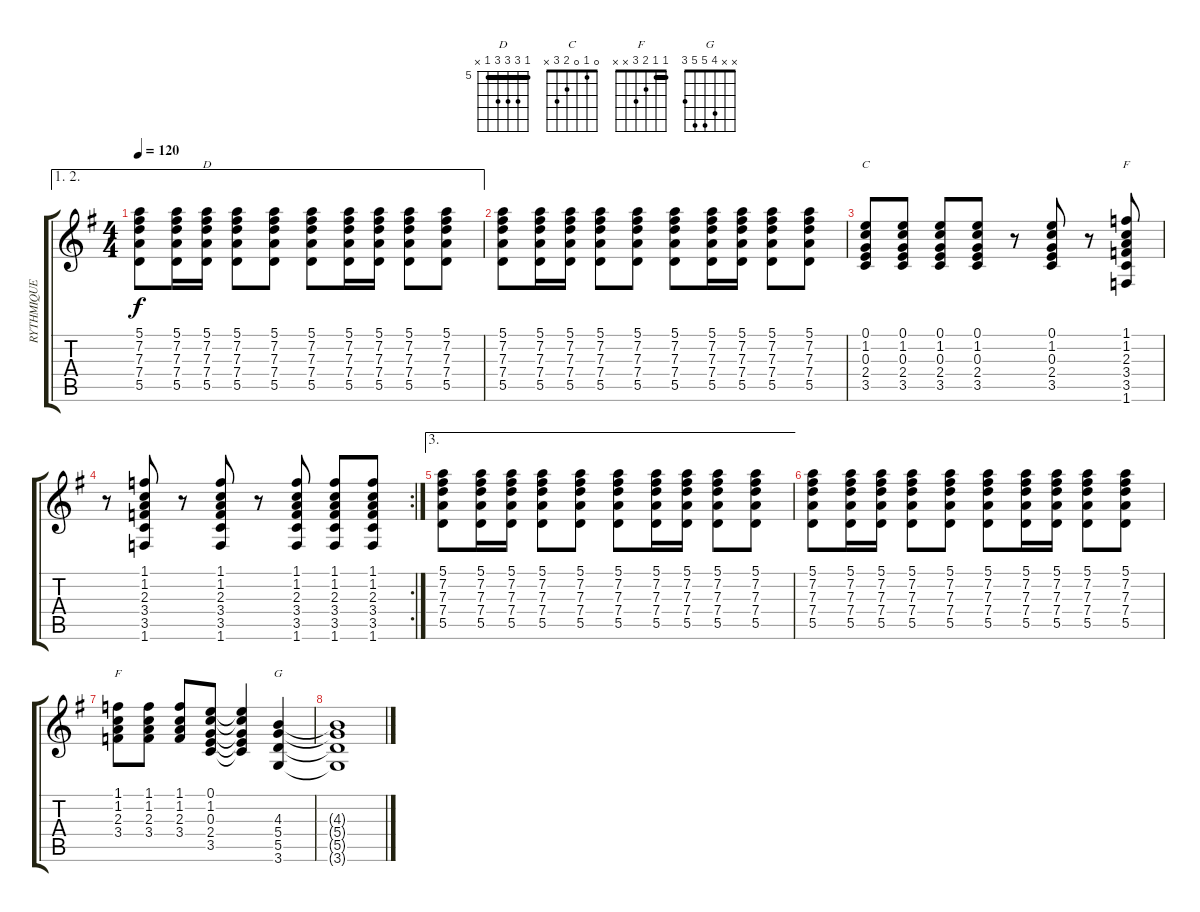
\track ("RYTHMIQUE" "RYTHMIQUE") {instrument acousticguitarnylon}
\staff {score tabs}
\tuning (E4 B3 G3 D3 A2 E2) {hide}
\chord ("D" 5 7 7 7 5 x) {firstfret 5 barre 5}
\chord ("C" 0 1 0 2 3 x)
\chord ("F" 1 1 2 3 3 1) {barre 1}
\chord ("F" 1 1 2 3 x x) {barre 1}
\chord ("G" x x 4 5 5 3)
\ae (1 2)
\ts (4 4)
\tempo 120
\clef g2
\ks g
(5.1 7.2 7.3 7.4 5.5).8{dy f} (5.1 7.2 7.3 7.4 5.5).16 (5.1 7.2 7.3 7.4 5.5).16{ch "D"} (5.1 7.2 7.3 7.4 5.5).8 (5.1 7.2 7.3 7.4 5.5).8 (5.1 7.2 7.3 7.4 5.5).8 (5.1 7.2 7.3 7.4 5.5).16 (5.1 7.2 7.3 7.4 5.5).16 (5.1 7.2 7.3 7.4 5.5).8 (5.1 7.2 7.3 7.4 5.5).8 |
(5.1 7.2 7.3 7.4 5.5).8 (5.1 7.2 7.3 7.4 5.5).16 (5.1 7.2 7.3 7.4 5.5).16 (5.1 7.2 7.3 7.4 5.5).8 (5.1 7.2 7.3 7.4 5.5).8 (5.1 7.2 7.3 7.4 5.5).8 (5.1 7.2 7.3 7.4 5.5).16 (5.1 7.2 7.3 7.4 5.5).16 (5.1 7.2 7.3 7.4 5.5).8 (5.1 7.2 7.3 7.4 5.5).8 |
(0.1 1.2 0.3 2.4 3.5).8{ch "C"} (0.1 1.2 0.3 2.4 3.5).8 (0.1 1.2 0.3 2.4 3.5).8 (0.1 1.2 0.3 2.4 3.5).8 r.8 (0.1 1.2 0.3 2.4 3.5).8 r.8 (1.1 1.2 2.3 3.4 3.5 1.6).8{ch "F"} |
\rc 2
r.8 (1.1 1.2 2.3 3.4 3.5 1.6).8 r.8 (1.1 1.2 2.3 3.4 3.5 1.6).8 r.8 (1.1 1.2 2.3 3.4 3.5 1.6).8 (1.1 1.2 2.3 3.4 3.5 1.6).8 (1.1 1.2 2.3 3.4 3.5 1.6).8 |
\ae 3
(5.1 7.2 7.3 7.4 5.5).8 (5.1 7.2 7.3 7.4 5.5).16 (5.1 7.2 7.3 7.4 5.5).16 (5.1 7.2 7.3 7.4 5.5).8 (5.1 7.2 7.3 7.4 5.5).8 (5.1 7.2 7.3 7.4 5.5).8 (5.1 7.2 7.3 7.4 5.5).16 (5.1 7.2 7.3 7.4 5.5).16 (5.1 7.2 7.3 7.4 5.5).8 (5.1 7.2 7.3 7.4 5.5).8 |
(5.1 7.2 7.3 7.4 5.5).8 (5.1 7.2 7.3 7.4 5.5).16 (5.1 7.2 7.3 7.4 5.5).16 (5.1 7.2 7.3 7.4 5.5).8 (5.1 7.2 7.3 7.4 5.5).8 (5.1 7.2 7.3 7.4 5.5).8 (5.1 7.2 7.3 7.4 5.5).16 (5.1 7.2 7.3 7.4 5.5).16 (5.1 7.2 7.3 7.4 5.5).8 (5.1 7.2 7.3 7.4 5.5).8 |
(1.1 1.2 2.3 3.4).8{ch "F"} (1.1 1.2 2.3 3.4).8 (1.1 1.2 2.3 3.4).8 (0.1 1.2 0.3 2.4 3.5).8 (0.1{t} 1.2{t} 0.3{t} 2.4{t} 3.5{t}).4 (4.3 5.4 5.5 3.6).4{ch "G"} |
(4.3{t} 5.4{t} 5.5{t} 3.6{t}).1
